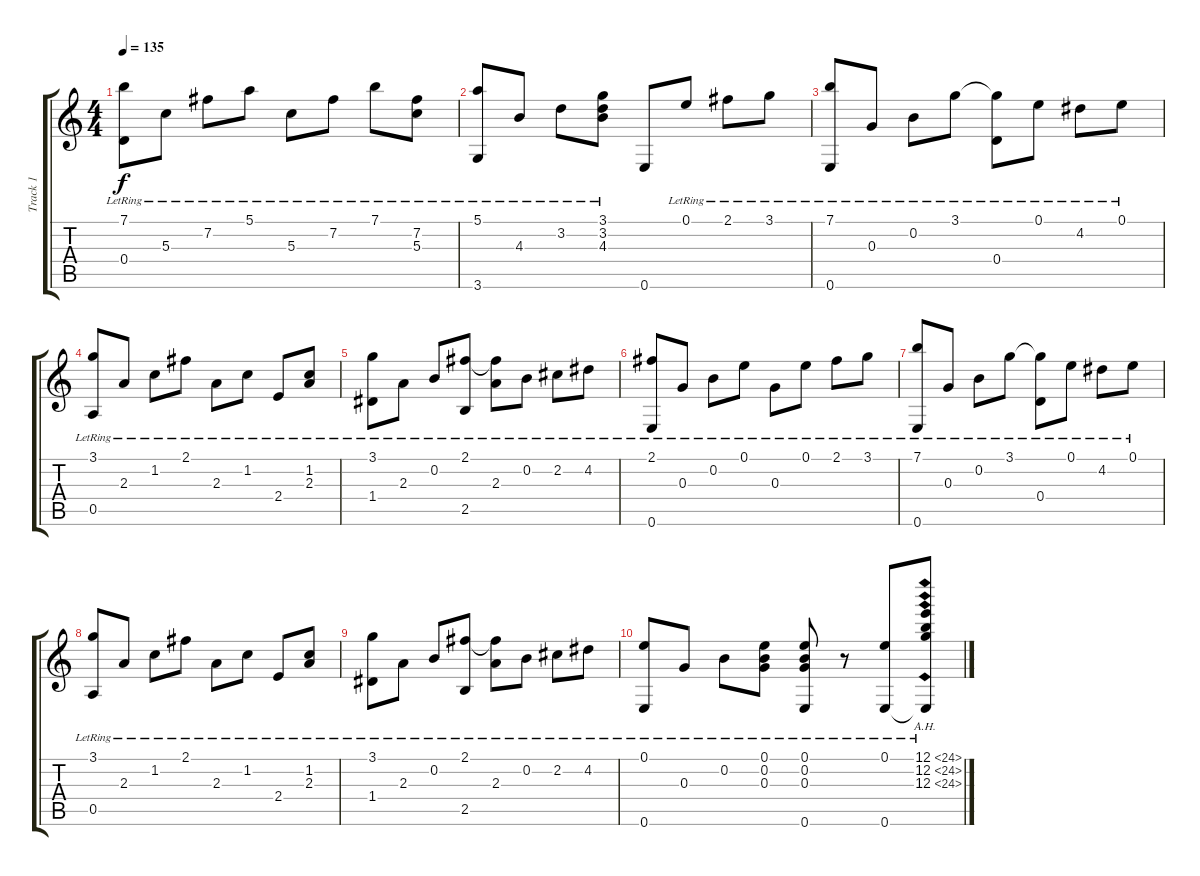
\track ("Track 1" "Track 1") {instrument acousticguitarnylon}
\staff {score tabs}
\tuning (E4 B3 G3 D3 A2 E2) {hide}
\ts (4 4)
\tempo 135
\clef g2
\ks c
(7.1{lr} 0.4{lr}).8{dy f} 5.3{lr}.8 7.2{lr}.8 5.1{lr}.8 5.3{lr}.8 7.2{lr}.8 7.1{lr}.8 (7.2{lr} 5.3{lr}).8 |
(5.1{lr} 3.6{lr}).8 4.3{lr}.8 3.2{lr}.8 (3.1{lr} 3.2{lr} 4.3{lr}).8 0.6.8 0.1{lr}.8 2.1{lr}.8 3.1{lr}.8 |
(7.1{lr} 0.6{lr}).8 0.3{lr}.8 0.2{lr}.8 3.1{lr}.8 (3.1{t} 0.4{lr}).8 0.1{lr}.8 4.2{lr}.8 0.1{lr}.8 |
(3.1{lr} 0.5{lr}).8 2.3{lr}.8 1.2{lr}.8 2.1{lr}.8 2.3{lr}.8 1.2{lr}.8 2.4{lr}.8 (1.2{lr} 2.3{lr}).8 |
(3.1{lr} 1.4{lr}).8 2.3{lr}.8 0.2{lr}.8 (2.1{lr} 2.5{lr}).8 (2.1{t} 2.3{lr}).8 0.2{lr}.8 2.2{lr}.8 4.2{lr}.8 |
(2.1{lr} 0.6{lr}).8 0.3{lr}.8 0.2{lr}.8 0.1{lr}.8 0.3{lr}.8 0.1{lr}.8 2.1{lr}.8 3.1{lr}.8 |
(7.1{lr} 0.6{lr}).8 0.3{lr}.8 0.2{lr}.8 3.1{lr}.8 (3.1{t} 0.4{lr}).8 0.1{lr}.8 4.2{lr}.8 0.1{lr}.8 |
(3.1{lr} 0.5{lr}).8 2.3{lr}.8 1.2{lr}.8 2.1{lr}.8 2.3{lr}.8 1.2{lr}.8 2.4{lr}.8 (1.2{lr} 2.3{lr}).8 |
(3.1{lr} 1.4{lr}).8 2.3{lr}.8 0.2{lr}.8 (2.1{lr} 2.5{lr}).8 (2.1{t} 2.3{lr}).8 0.2{lr}.8 2.2{lr}.8 4.2{lr}.8 |
(0.1{lr} 0.6{lr}).8 0.3{lr}.8 0.2{lr}.8 (0.1{lr} 0.2{lr} 0.3{lr}).8 (0.1{lr} 0.2{lr} 0.3{lr} 0.6{lr}).8 r.8 (0.1{lr} 0.6{lr}).8 (12.1{ah 12 lr} 12.2{ah 12 lr} 12.3{ah 12 lr} 0.6{ah 12 t}).8
